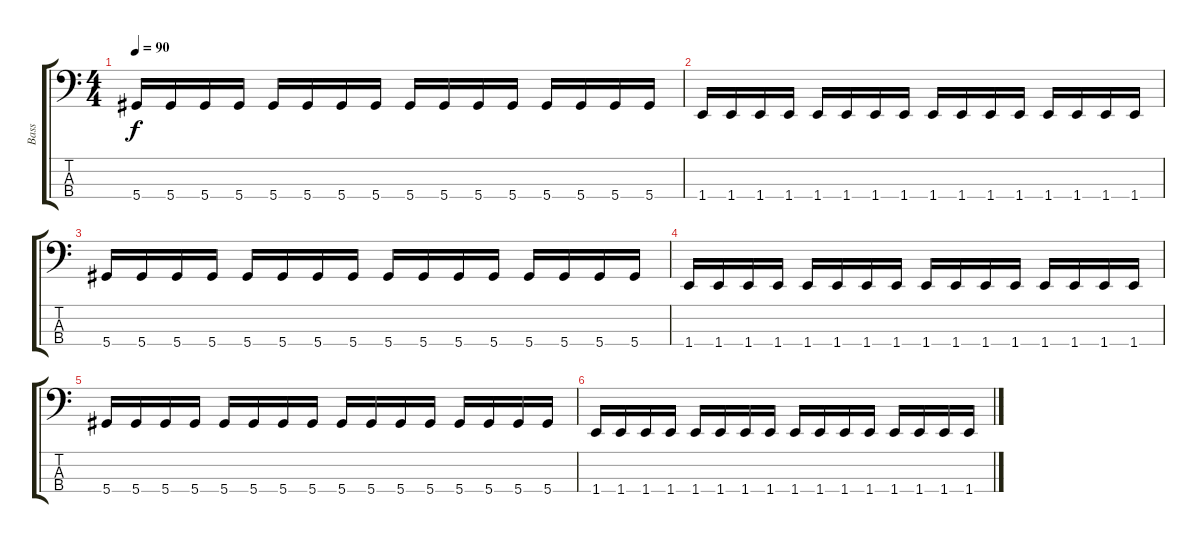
\track ("Bass" "Bass") {instrument electricbassfinger}
\staff {score tabs}
\tuning (Gb2 Db2 Ab1 Eb1) {hide}
\ts (4 4)
\tempo 90
\clef f4
\ks c
5.4.16{dy f} 5.4.16 5.4.16 5.4.16 5.4.16 5.4.16 5.4.16 5.4.16 5.4.16 5.4.16 5.4.16 5.4.16 5.4.16 5.4.16 5.4.16 5.4.16 |
1.4.16 1.4.16 1.4.16 1.4.16 1.4.16 1.4.16 1.4.16 1.4.16 1.4.16 1.4.16 1.4.16 1.4.16 1.4.16 1.4.16 1.4.16 1.4.16 |
5.4.16 5.4.16 5.4.16 5.4.16 5.4.16 5.4.16 5.4.16 5.4.16 5.4.16 5.4.16 5.4.16 5.4.16 5.4.16 5.4.16 5.4.16 5.4.16 |
1.4.16 1.4.16 1.4.16 1.4.16 1.4.16 1.4.16 1.4.16 1.4.16 1.4.16 1.4.16 1.4.16 1.4.16 1.4.16 1.4.16 1.4.16 1.4.16 |
5.4.16 5.4.16 5.4.16 5.4.16 5.4.16 5.4.16 5.4.16 5.4.16 5.4.16 5.4.16 5.4.16 5.4.16 5.4.16 5.4.16 5.4.16 5.4.16 |
1.4.16 1.4.16 1.4.16 1.4.16 1.4.16 1.4.16 1.4.16 1.4.16 1.4.16 1.4.16 1.4.16 1.4.16 1.4.16 1.4.16 1.4.16 1.4.16
